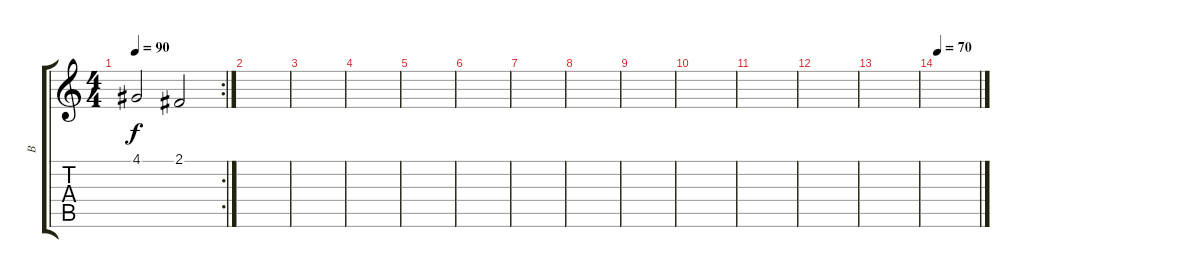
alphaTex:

\track ("B" "B") {instrument violin}
\staff {score tabs}
\tuning (E4 B3 G3 D3 A2 E2) {hide}
\rc 2
\ts (4 4)
\tempo 90
\clef g2
\ks c
4.1.2{dy f} 2.1.2 |
|
|
|
|
|
|
|
|
|
|
|
|
\tempo 70
